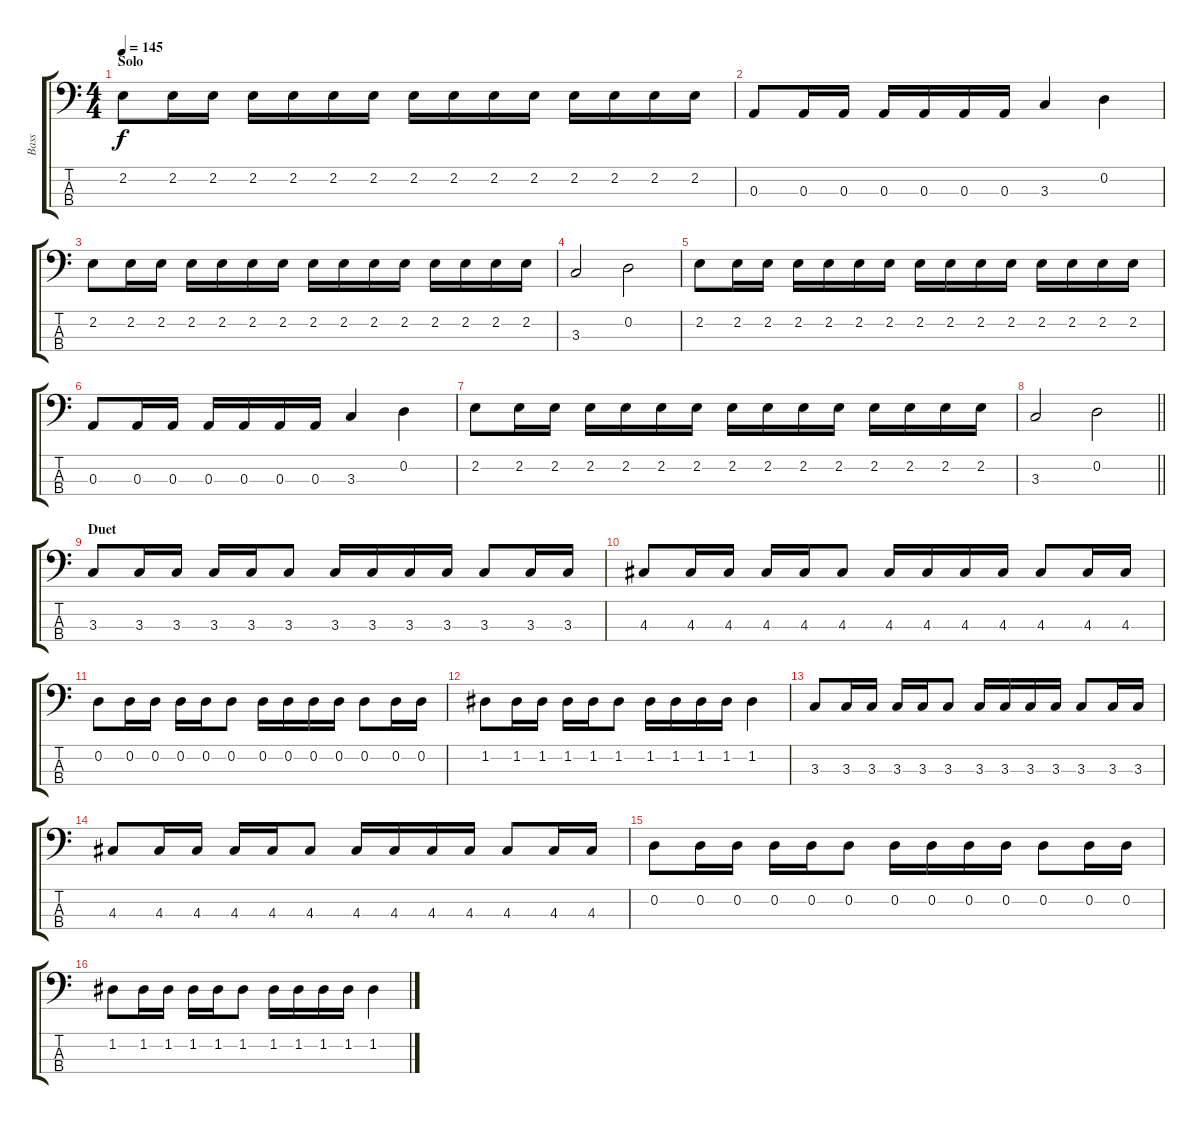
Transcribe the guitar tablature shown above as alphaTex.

\track ("Bass" "Bass") {instrument slapbass1}
\staff {score tabs}
\tuning (G2 D2 A1 E1) {hide}
\ts (4 4)
\section ("" "Solo")
\tempo 145
\clef f4
\ks c
2.2.8{dy f} 2.2.16 2.2.16 2.2.16 2.2.16 2.2.16 2.2.16 2.2.16 2.2.16 2.2.16 2.2.16 2.2.16 2.2.16 2.2.16 2.2.16 |
0.3.8 0.3.16 0.3.16 0.3.16 0.3.16 0.3.16 0.3.16 3.3.4 0.2.4 |
2.2.8 2.2.16 2.2.16 2.2.16 2.2.16 2.2.16 2.2.16 2.2.16 2.2.16 2.2.16 2.2.16 2.2.16 2.2.16 2.2.16 2.2.16 |
3.3.2 0.2.2 |
2.2.8 2.2.16 2.2.16 2.2.16 2.2.16 2.2.16 2.2.16 2.2.16 2.2.16 2.2.16 2.2.16 2.2.16 2.2.16 2.2.16 2.2.16 |
0.3.8 0.3.16 0.3.16 0.3.16 0.3.16 0.3.16 0.3.16 3.3.4 0.2.4 |
2.2.8 2.2.16 2.2.16 2.2.16 2.2.16 2.2.16 2.2.16 2.2.16 2.2.16 2.2.16 2.2.16 2.2.16 2.2.16 2.2.16 2.2.16 |
\barLineRight lightlight
3.3.2 0.2.2 |
\section ("" "Duet")
3.3.8 3.3.16 3.3.16 3.3.16 3.3.16 3.3.8 3.3.16 3.3.16 3.3.16 3.3.16 3.3.8 3.3.16 3.3.16 |
4.3.8 4.3.16 4.3.16 4.3.16 4.3.16 4.3.8 4.3.16 4.3.16 4.3.16 4.3.16 4.3.8 4.3.16 4.3.16 |
0.2.8 0.2.16 0.2.16 0.2.16 0.2.16 0.2.8 0.2.16 0.2.16 0.2.16 0.2.16 0.2.8 0.2.16 0.2.16 |
1.2.8 1.2.16 1.2.16 1.2.16 1.2.16 1.2.8 1.2.16 1.2.16 1.2.16 1.2.16 1.2.4 |
3.3.8 3.3.16 3.3.16 3.3.16 3.3.16 3.3.8 3.3.16 3.3.16 3.3.16 3.3.16 3.3.8 3.3.16 3.3.16 |
4.3.8 4.3.16 4.3.16 4.3.16 4.3.16 4.3.8 4.3.16 4.3.16 4.3.16 4.3.16 4.3.8 4.3.16 4.3.16 |
0.2.8 0.2.16 0.2.16 0.2.16 0.2.16 0.2.8 0.2.16 0.2.16 0.2.16 0.2.16 0.2.8 0.2.16 0.2.16 |
1.2.8 1.2.16 1.2.16 1.2.16 1.2.16 1.2.8 1.2.16 1.2.16 1.2.16 1.2.16 1.2.4
